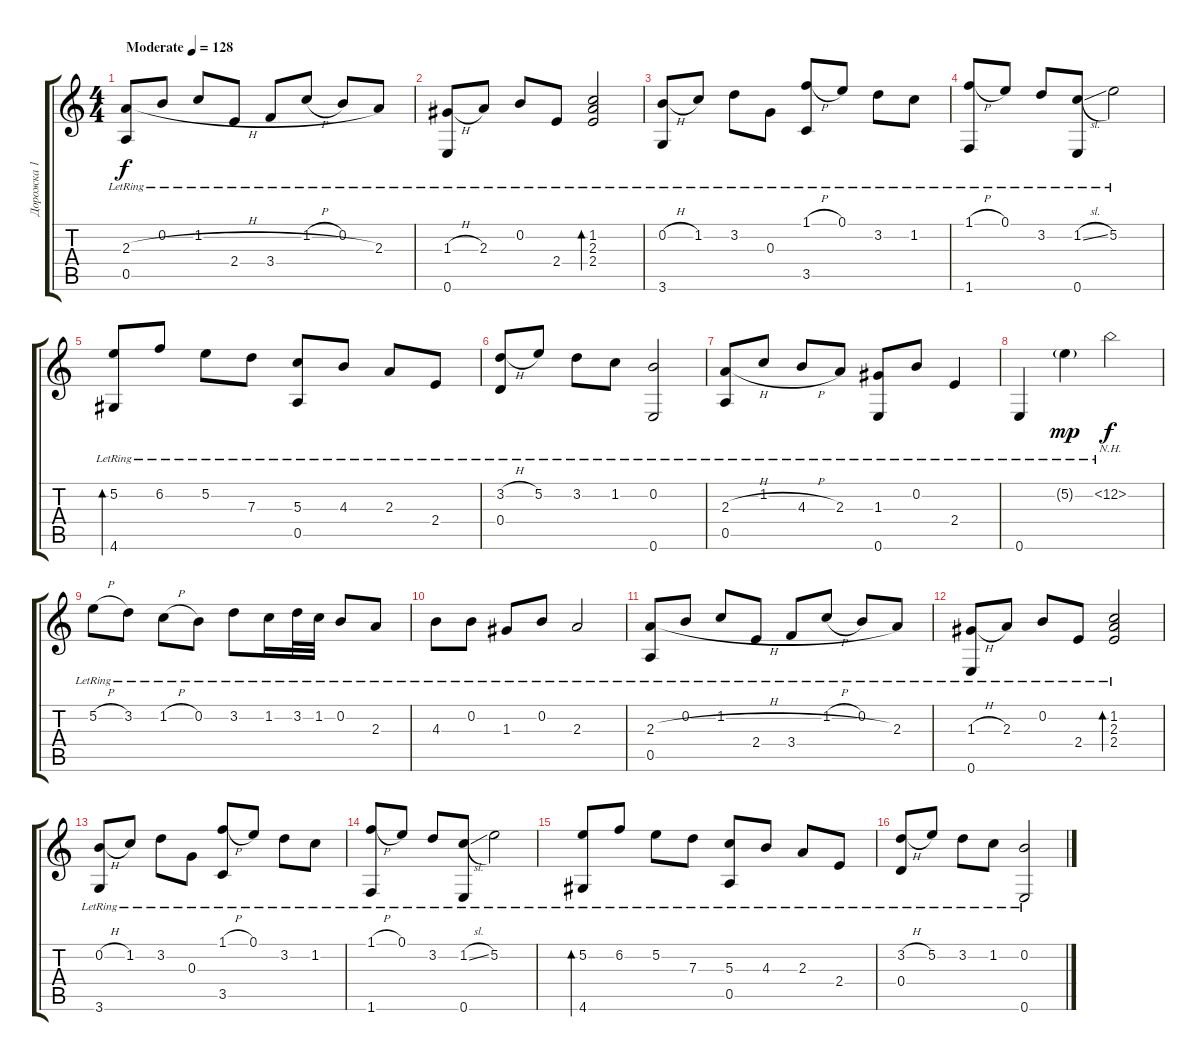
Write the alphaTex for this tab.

\track ("Дорожка 1" "Дорожка 1") {instrument acousticguitarsteel}
\staff {score tabs}
\tuning (E4 B3 G3 D3 A2 E2) {hide}
\ts (4 4)
\tempo (128 "Moderate")
\clef g2
\ks c
(2.3{h lr} 0.5{lr}).8{dy f instrument acousticguitarsteel} 0.2{lr}.8 1.2{lr}.8 2.4{lr}.8 3.4{lr}.8 1.2{h lr}.8 0.2{lr}.8 2.3{lr}.8 |
(1.3{h lr} 0.6{lr}).8 2.3{lr}.8 0.2{lr}.8 2.4{lr}.8 (1.2{lr} 2.3 2.4).2{bd 60} |
(0.2{h lr} 3.6{lr}).8 1.2{lr}.8 3.2{lr}.8 0.3{lr}.8 (1.1{h lr} 3.5{lr}).8 0.1{lr}.8 3.2{lr}.8 1.2{lr}.8 |
(1.1{h lr} 1.6{lr}).8 0.1{lr}.8 3.2{lr}.8 (1.2{sl lr} 0.6{lr}).8 5.2{lr}.2 |
(5.2{lr} 4.6{lr}).8{bd 480} 6.2{lr}.8 5.2{lr}.8 7.3{lr}.8 (5.3{lr} 0.5{lr}).8 4.3{lr}.8 2.3{lr}.8 2.4{lr}.8 |
(3.2{h lr} 0.4{lr}).8 5.2{lr}.8 3.2{lr}.8 1.2{lr}.8 (0.2{lr} 0.6{lr}).2 |
(2.3{h lr} 0.5{lr}).8 1.2{lr}.8 4.3{h lr}.8 2.3{lr}.8 (1.3{lr} 0.6{lr}).8 0.2{lr}.8 2.4{lr}.4 |
0.6{lr}.4 5.2{g lr}.4{dy mp} 12.2{nh lr}.2{dy f} |
5.2{h lr}.8 3.2{lr}.8 1.2{h lr}.8 0.2{lr}.8 3.2{lr}.8 1.2{lr}.16 3.2{lr}.32 1.2{lr}.32 0.2{lr}.8 2.3{lr}.8 |
4.3{lr}.8 0.2{lr}.8 1.3{lr}.8 0.2{lr}.8 2.3{lr}.2 |
(2.3{h lr} 0.5{lr}).8 0.2{lr}.8 1.2{lr}.8 2.4{lr}.8 3.4{lr}.8 1.2{h lr}.8 0.2{lr}.8 2.3{lr}.8 |
(1.3{h lr} 0.6{lr}).8 2.3{lr}.8 0.2{lr}.8 2.4{lr}.8 (1.2{lr} 2.3 2.4).2{bd 60} |
(0.2{h lr} 3.6{lr}).8 1.2{lr}.8 3.2{lr}.8 0.3{lr}.8 (1.1{h lr} 3.5{lr}).8 0.1{lr}.8 3.2{lr}.8 1.2{lr}.8 |
(1.1{h lr} 1.6{lr}).8 0.1{lr}.8 3.2{lr}.8 (1.2{sl lr} 0.6{lr}).8 5.2{lr}.2 |
(5.2{lr} 4.6{lr}).8{bd 480} 6.2{lr}.8 5.2{lr}.8 7.3{lr}.8 (5.3{lr} 0.5{lr}).8 4.3{lr}.8 2.3{lr}.8 2.4{lr}.8 |
(3.2{h lr} 0.4{lr}).8 5.2{lr}.8 3.2{lr}.8 1.2{lr}.8 (0.2{lr} 0.6{lr}).2
